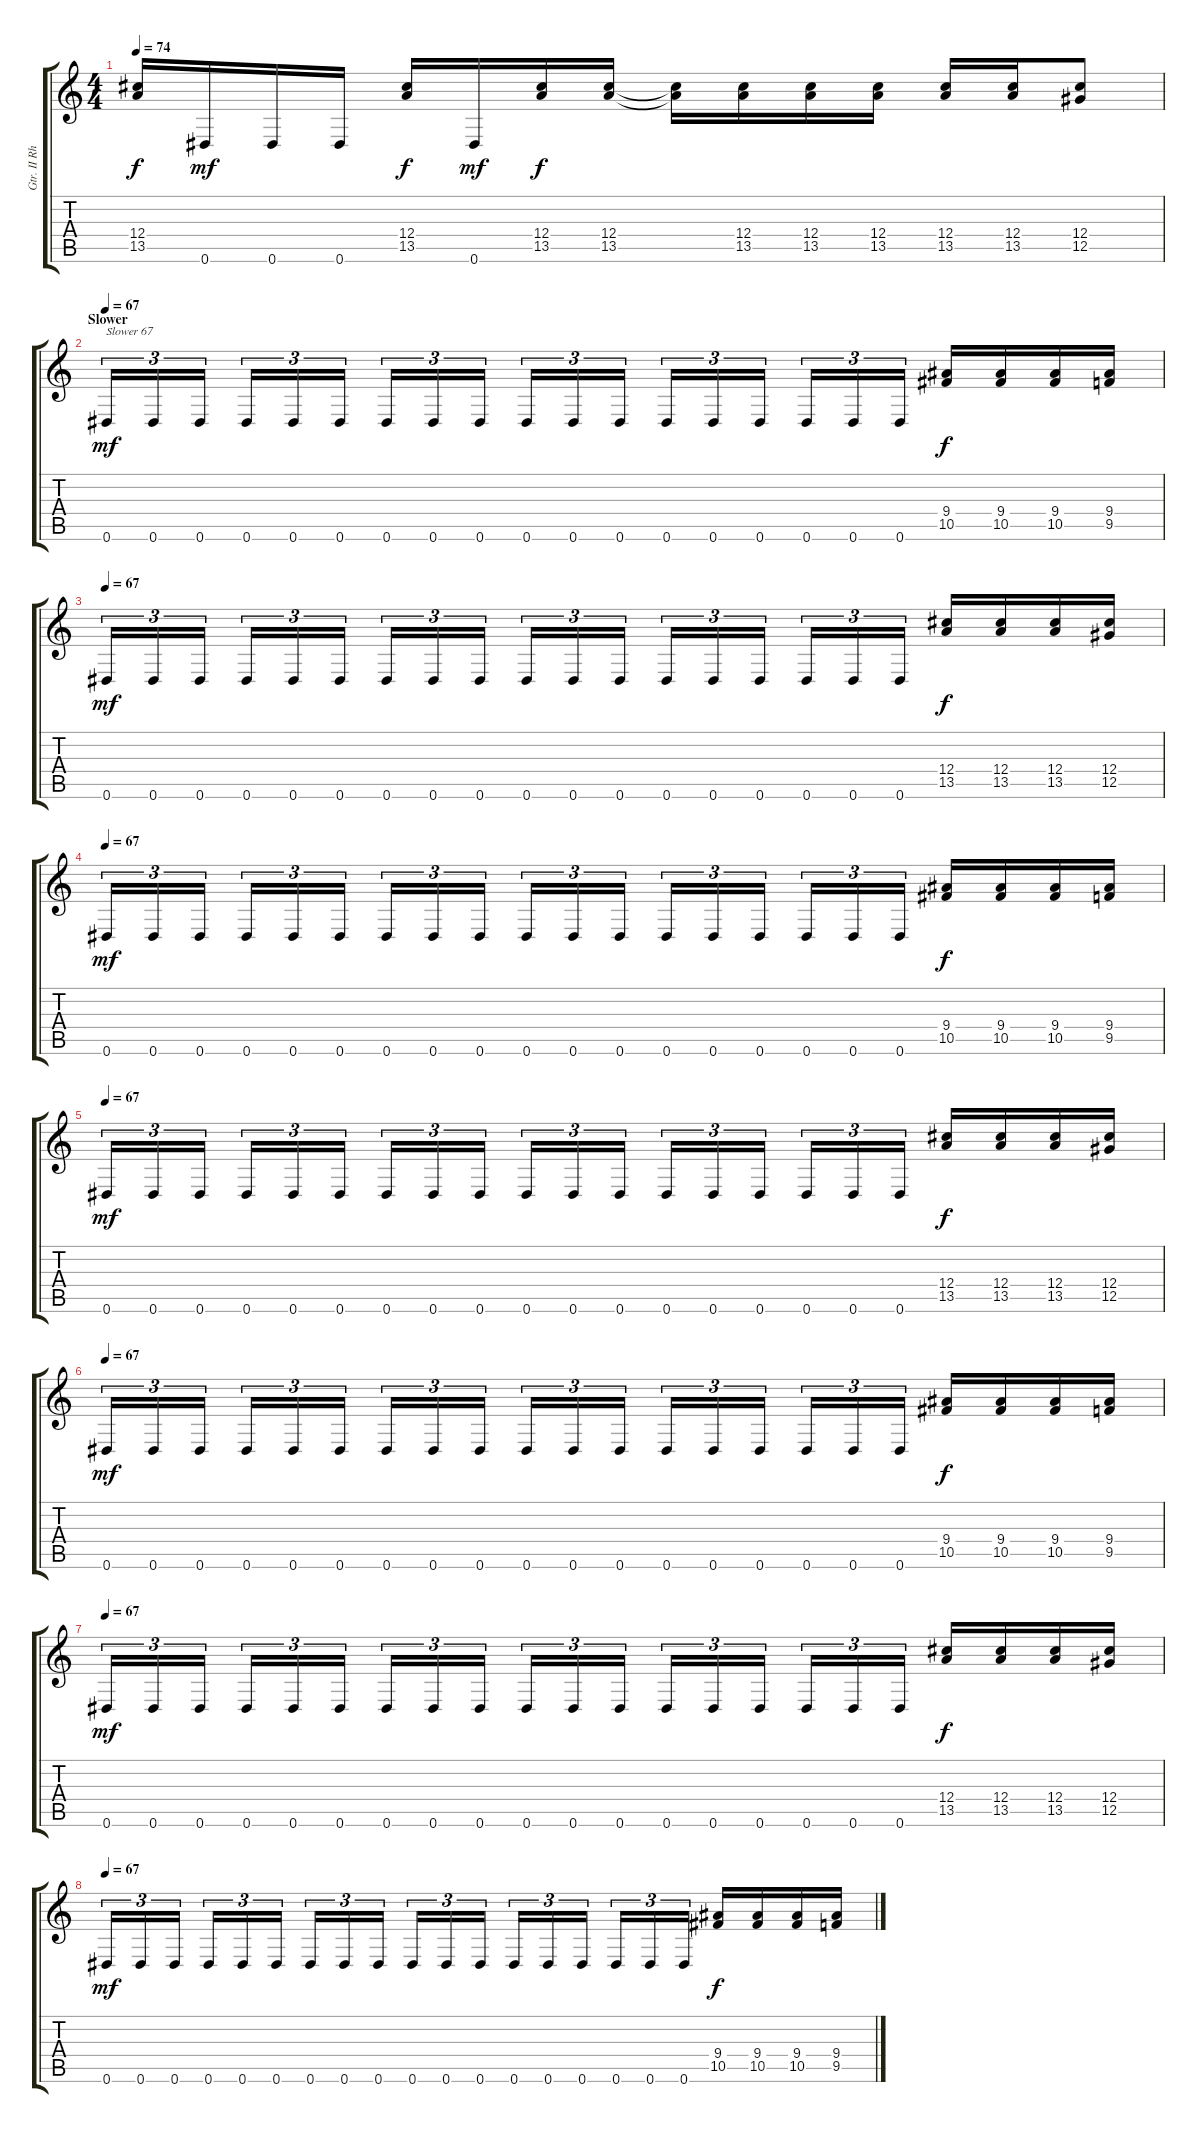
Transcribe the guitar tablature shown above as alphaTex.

\track ("Gtr. II Rhytm" "Gtr. II Rh") {instrument overdrivenguitar}
\staff {score tabs}
\tuning (Eb4 Bb3 Gb3 Db3 Ab2 Eb2) {hide}
\ts (4 4)
\tempo 74
\clef g2
\ks c
(12.4 13.5).16{dy f} 0.6.16{dy mf} 0.6.16 0.6.16 (12.4 13.5).16{dy f} 0.6.16{dy mf} (12.4 13.5).16{dy f} (12.4 13.5).16 (12.4{t} 13.5{t}).16 (12.4 13.5).16 (12.4 13.5).16 (12.4 13.5).16 (12.4 13.5).16 (12.4 13.5).16 (12.4 12.5).8 |
\section ("" "Slower")
\tempo 67
0.6.16{tu (3 2) txt "Slower 67" dy mf} 0.6.16{tu (3 2)} 0.6.16{tu (3 2)} 0.6.16{tu (3 2)} 0.6.16{tu (3 2)} 0.6.16{tu (3 2)} 0.6.16{tu (3 2)} 0.6.16{tu (3 2)} 0.6.16{tu (3 2)} 0.6.16{tu (3 2)} 0.6.16{tu (3 2)} 0.6.16{tu (3 2)} 0.6.16{tu (3 2)} 0.6.16{tu (3 2)} 0.6.16{tu (3 2)} 0.6.16{tu (3 2)} 0.6.16{tu (3 2)} 0.6.16{tu (3 2)} (9.4 10.5).16{dy f} (9.4 10.5).16 (9.4 10.5).16 (9.4 9.5).16 |
\tempo 67
0.6.16{tu (3 2) dy mf} 0.6.16{tu (3 2)} 0.6.16{tu (3 2)} 0.6.16{tu (3 2)} 0.6.16{tu (3 2)} 0.6.16{tu (3 2)} 0.6.16{tu (3 2)} 0.6.16{tu (3 2)} 0.6.16{tu (3 2)} 0.6.16{tu (3 2)} 0.6.16{tu (3 2)} 0.6.16{tu (3 2)} 0.6.16{tu (3 2)} 0.6.16{tu (3 2)} 0.6.16{tu (3 2)} 0.6.16{tu (3 2)} 0.6.16{tu (3 2)} 0.6.16{tu (3 2)} (12.4 13.5).16{dy f} (12.4 13.5).16 (12.4 13.5).16 (12.4 12.5).16 |
\tempo 67
0.6.16{tu (3 2) dy mf} 0.6.16{tu (3 2)} 0.6.16{tu (3 2)} 0.6.16{tu (3 2)} 0.6.16{tu (3 2)} 0.6.16{tu (3 2)} 0.6.16{tu (3 2)} 0.6.16{tu (3 2)} 0.6.16{tu (3 2)} 0.6.16{tu (3 2)} 0.6.16{tu (3 2)} 0.6.16{tu (3 2)} 0.6.16{tu (3 2)} 0.6.16{tu (3 2)} 0.6.16{tu (3 2)} 0.6.16{tu (3 2)} 0.6.16{tu (3 2)} 0.6.16{tu (3 2)} (9.4 10.5).16{dy f} (9.4 10.5).16 (9.4 10.5).16 (9.4 9.5).16 |
\tempo 67
0.6.16{tu (3 2) dy mf} 0.6.16{tu (3 2)} 0.6.16{tu (3 2)} 0.6.16{tu (3 2)} 0.6.16{tu (3 2)} 0.6.16{tu (3 2)} 0.6.16{tu (3 2)} 0.6.16{tu (3 2)} 0.6.16{tu (3 2)} 0.6.16{tu (3 2)} 0.6.16{tu (3 2)} 0.6.16{tu (3 2)} 0.6.16{tu (3 2)} 0.6.16{tu (3 2)} 0.6.16{tu (3 2)} 0.6.16{tu (3 2)} 0.6.16{tu (3 2)} 0.6.16{tu (3 2)} (12.4 13.5).16{dy f} (12.4 13.5).16 (12.4 13.5).16 (12.4 12.5).16 |
\tempo 67
0.6.16{tu (3 2) dy mf} 0.6.16{tu (3 2)} 0.6.16{tu (3 2)} 0.6.16{tu (3 2)} 0.6.16{tu (3 2)} 0.6.16{tu (3 2)} 0.6.16{tu (3 2)} 0.6.16{tu (3 2)} 0.6.16{tu (3 2)} 0.6.16{tu (3 2)} 0.6.16{tu (3 2)} 0.6.16{tu (3 2)} 0.6.16{tu (3 2)} 0.6.16{tu (3 2)} 0.6.16{tu (3 2)} 0.6.16{tu (3 2)} 0.6.16{tu (3 2)} 0.6.16{tu (3 2)} (9.4 10.5).16{dy f} (9.4 10.5).16 (9.4 10.5).16 (9.4 9.5).16 |
\tempo 67
0.6.16{tu (3 2) dy mf} 0.6.16{tu (3 2)} 0.6.16{tu (3 2)} 0.6.16{tu (3 2)} 0.6.16{tu (3 2)} 0.6.16{tu (3 2)} 0.6.16{tu (3 2)} 0.6.16{tu (3 2)} 0.6.16{tu (3 2)} 0.6.16{tu (3 2)} 0.6.16{tu (3 2)} 0.6.16{tu (3 2)} 0.6.16{tu (3 2)} 0.6.16{tu (3 2)} 0.6.16{tu (3 2)} 0.6.16{tu (3 2)} 0.6.16{tu (3 2)} 0.6.16{tu (3 2)} (12.4 13.5).16{dy f} (12.4 13.5).16 (12.4 13.5).16 (12.4 12.5).16 |
\tempo 67
0.6.16{tu (3 2) dy mf} 0.6.16{tu (3 2)} 0.6.16{tu (3 2)} 0.6.16{tu (3 2)} 0.6.16{tu (3 2)} 0.6.16{tu (3 2)} 0.6.16{tu (3 2)} 0.6.16{tu (3 2)} 0.6.16{tu (3 2)} 0.6.16{tu (3 2)} 0.6.16{tu (3 2)} 0.6.16{tu (3 2)} 0.6.16{tu (3 2)} 0.6.16{tu (3 2)} 0.6.16{tu (3 2)} 0.6.16{tu (3 2)} 0.6.16{tu (3 2)} 0.6.16{tu (3 2)} (9.4 10.5).16{dy f} (9.4 10.5).16 (9.4 10.5).16 (9.4 9.5).16
